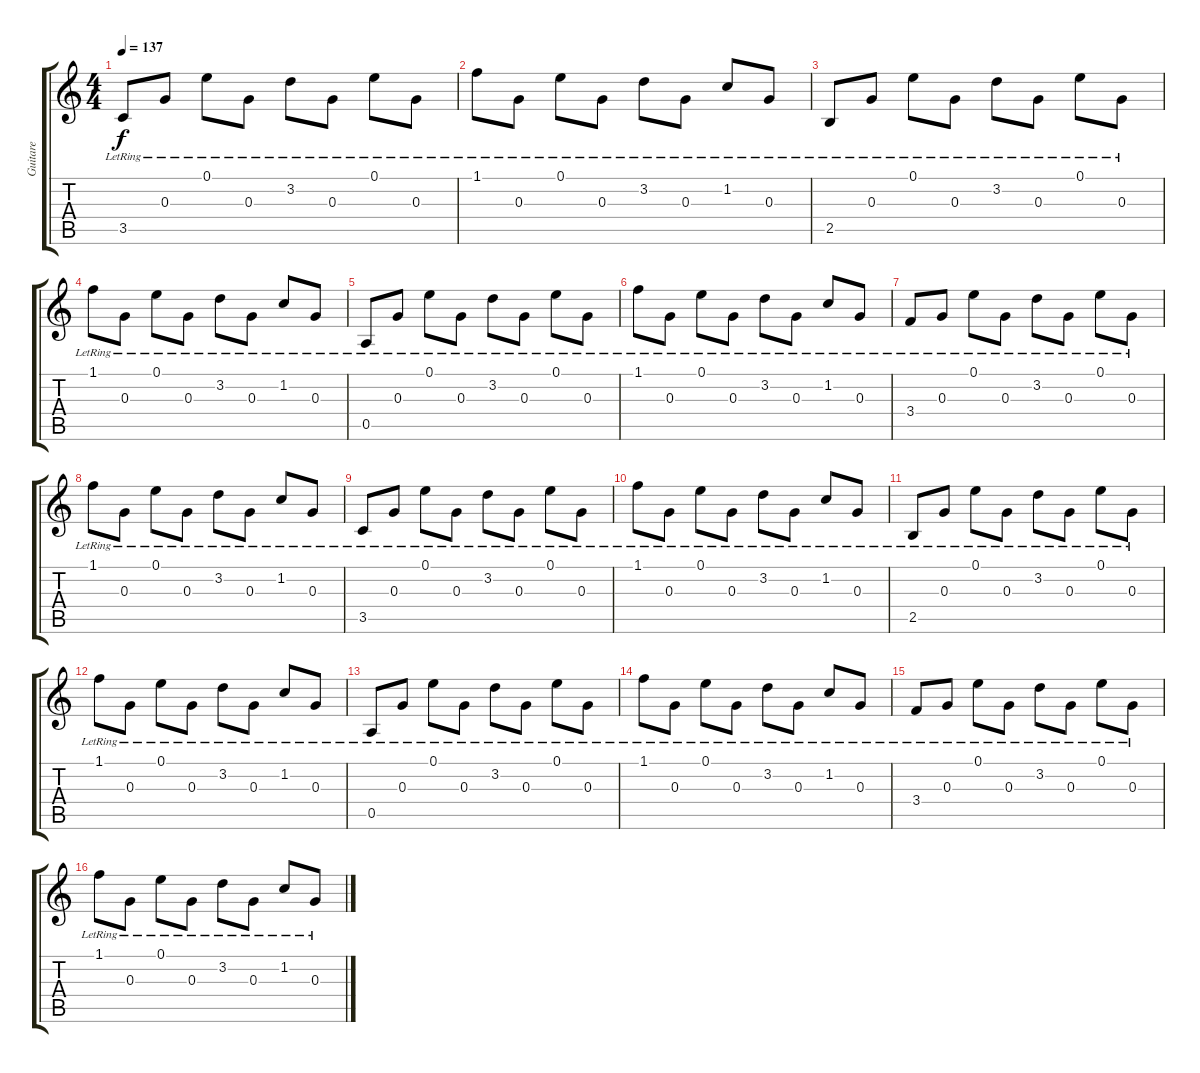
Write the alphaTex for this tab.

\track ("Guitare" "Guitare") {instrument acousticguitarsteel}
\staff {score tabs}
\tuning (E4 B3 G3 D3 A2 E2) {hide}
\ts (4 4)
\tempo 137
\clef g2
\ks c
3.5{lr}.8{dy f volume 3 instrument acousticguitarsteel} 0.3{lr}.8 0.1{lr}.8{volume 10} 0.3{lr}.8 3.2{lr}.8 0.3{lr}.8 0.1{lr}.8 0.3{lr}.8 |
1.1{lr}.8 0.3{lr}.8 0.1{lr}.8 0.3{lr}.8 3.2{lr}.8 0.3{lr}.8 1.2{lr}.8 0.3{lr}.8 |
2.5{lr}.8 0.3{lr}.8 0.1{lr}.8 0.3{lr}.8 3.2{lr}.8 0.3{lr}.8 0.1{lr}.8 0.3{lr}.8 |
1.1{lr}.8 0.3{lr}.8 0.1{lr}.8 0.3{lr}.8 3.2{lr}.8 0.3{lr}.8 1.2{lr}.8 0.3{lr}.8 |
0.5{lr}.8 0.3{lr}.8 0.1{lr}.8 0.3{lr}.8 3.2{lr}.8 0.3{lr}.8 0.1{lr}.8 0.3{lr}.8 |
1.1{lr}.8 0.3{lr}.8 0.1{lr}.8 0.3{lr}.8 3.2{lr}.8 0.3{lr}.8 1.2{lr}.8 0.3{lr}.8 |
3.4{lr}.8 0.3{lr}.8 0.1{lr}.8 0.3{lr}.8 3.2{lr}.8 0.3{lr}.8 0.1{lr}.8 0.3{lr}.8 |
1.1{lr}.8 0.3{lr}.8 0.1{lr}.8 0.3{lr}.8 3.2{lr}.8 0.3{lr}.8 1.2{lr}.8 0.3{lr}.8 |
3.5{lr}.8 0.3{lr}.8 0.1{lr}.8 0.3{lr}.8 3.2{lr}.8 0.3{lr}.8 0.1{lr}.8 0.3{lr}.8 |
1.1{lr}.8 0.3{lr}.8 0.1{lr}.8 0.3{lr}.8 3.2{lr}.8 0.3{lr}.8 1.2{lr}.8 0.3{lr}.8 |
2.5{lr}.8 0.3{lr}.8 0.1{lr}.8 0.3{lr}.8 3.2{lr}.8 0.3{lr}.8 0.1{lr}.8 0.3{lr}.8 |
1.1{lr}.8 0.3{lr}.8 0.1{lr}.8 0.3{lr}.8 3.2{lr}.8 0.3{lr}.8 1.2{lr}.8 0.3{lr}.8 |
0.5{lr}.8 0.3{lr}.8 0.1{lr}.8 0.3{lr}.8 3.2{lr}.8 0.3{lr}.8 0.1{lr}.8 0.3{lr}.8 |
1.1{lr}.8 0.3{lr}.8 0.1{lr}.8 0.3{lr}.8 3.2{lr}.8 0.3{lr}.8 1.2{lr}.8 0.3{lr}.8 |
3.4{lr}.8 0.3{lr}.8 0.1{lr}.8 0.3{lr}.8 3.2{lr}.8 0.3{lr}.8 0.1{lr}.8 0.3{lr}.8 |
1.1{lr}.8 0.3{lr}.8 0.1{lr}.8 0.3{lr}.8 3.2{lr}.8 0.3{lr}.8 1.2{lr}.8 0.3{lr}.8
